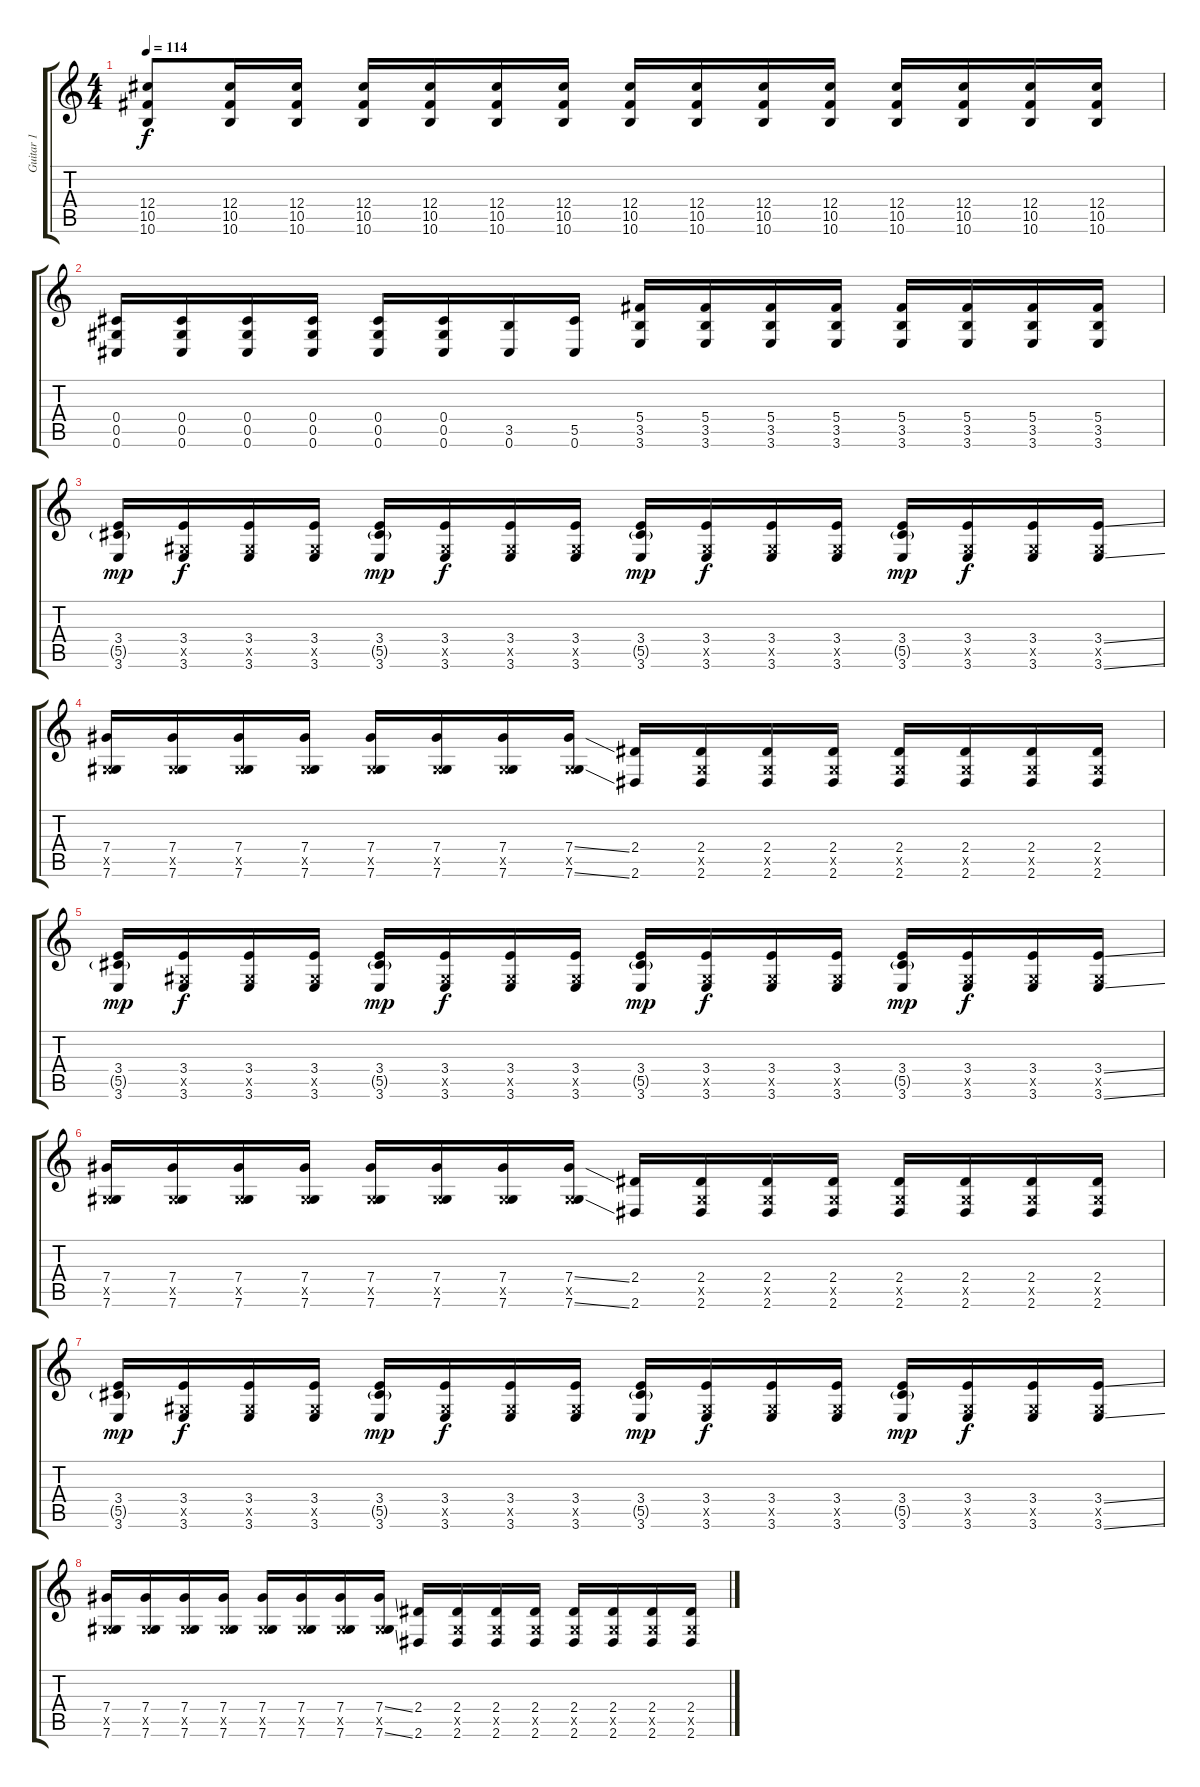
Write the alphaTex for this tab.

\track ("Guitar 1" "Guitar 1") {instrument overdrivenguitar}
\staff {score tabs}
\tuning (Eb4 Bb3 Gb3 Db3 Ab2 Db2) {hide}
\ts (4 4)
\tempo 114
\clef g2
\ks c
(12.4 10.5 10.6).8{dy f} (12.4 10.5 10.6).16 (12.4 10.5 10.6).16 (12.4 10.5 10.6).16 (12.4 10.5 10.6).16 (12.4 10.5 10.6).16 (12.4 10.5 10.6).16 (12.4 10.5 10.6).16 (12.4 10.5 10.6).16 (12.4 10.5 10.6).16 (12.4 10.5 10.6).16 (12.4 10.5 10.6).16 (12.4 10.5 10.6).16 (12.4 10.5 10.6).16 (12.4 10.5 10.6).16 |
(0.4 0.5 0.6).16 (0.4 0.5 0.6).16 (0.4 0.5 0.6).16 (0.4 0.5 0.6).16 (0.4 0.5 0.6).16 (0.4 0.5 0.6).16 (3.5 0.6).16 (5.5 0.6).16 (5.4 3.5 3.6).16 (5.4 3.5 3.6).16 (5.4 3.5 3.6).16 (5.4 3.5 3.6).16 (5.4 3.5 3.6).16 (5.4 3.5 3.6).16 (5.4 3.5 3.6).16 (5.4 3.5 3.6).16 |
(3.4 5.5{g} 3.6).16{dy mp} (3.4 0.5{x} 3.6).16{dy f} (3.4 0.5{x} 3.6).16 (3.4 0.5{x} 3.6).16 (3.4 5.5{g} 3.6).16{dy mp} (3.4 0.5{x} 3.6).16{dy f} (3.4 0.5{x} 3.6).16 (3.4 0.5{x} 3.6).16 (3.4 5.5{g} 3.6).16{dy mp} (3.4 0.5{x} 3.6).16{dy f} (3.4 0.5{x} 3.6).16 (3.4 0.5{x} 3.6).16 (3.4 5.5{g} 3.6).16{dy mp} (3.4 0.5{x} 3.6).16{dy f} (3.4 0.5{x} 3.6).16 (3.4{ss} 0.5{x} 3.6{ss}).16 |
(7.4 0.5{x} 7.6).16 (7.4 0.5{x} 7.6).16 (7.4 0.5{x} 7.6).16 (7.4 0.5{x} 7.6).16 (7.4 0.5{x} 7.6).16 (7.4 0.5{x} 7.6).16 (7.4 0.5{x} 7.6).16 (7.4{ss} 0.5{x} 7.6{ss}).16 (2.4 2.6).16 (2.4 0.5{x} 2.6).16 (2.4 0.5{x} 2.6).16 (2.4 0.5{x} 2.6).16 (2.4 0.5{x} 2.6).16 (2.4 0.5{x} 2.6).16 (2.4 0.5{x} 2.6).16 (2.4 0.5{x} 2.6).16 |
(3.4 5.5{g} 3.6).16{dy mp} (3.4 0.5{x} 3.6).16{dy f} (3.4 0.5{x} 3.6).16 (3.4 0.5{x} 3.6).16 (3.4 5.5{g} 3.6).16{dy mp} (3.4 0.5{x} 3.6).16{dy f} (3.4 0.5{x} 3.6).16 (3.4 0.5{x} 3.6).16 (3.4 5.5{g} 3.6).16{dy mp} (3.4 0.5{x} 3.6).16{dy f} (3.4 0.5{x} 3.6).16 (3.4 0.5{x} 3.6).16 (3.4 5.5{g} 3.6).16{dy mp} (3.4 0.5{x} 3.6).16{dy f} (3.4 0.5{x} 3.6).16 (3.4{ss} 0.5{x} 3.6{ss}).16 |
(7.4 0.5{x} 7.6).16 (7.4 0.5{x} 7.6).16 (7.4 0.5{x} 7.6).16 (7.4 0.5{x} 7.6).16 (7.4 0.5{x} 7.6).16 (7.4 0.5{x} 7.6).16 (7.4 0.5{x} 7.6).16 (7.4{ss} 0.5{x} 7.6{ss}).16 (2.4 2.6).16 (2.4 0.5{x} 2.6).16 (2.4 0.5{x} 2.6).16 (2.4 0.5{x} 2.6).16 (2.4 0.5{x} 2.6).16 (2.4 0.5{x} 2.6).16 (2.4 0.5{x} 2.6).16 (2.4 0.5{x} 2.6).16 |
(3.4 5.5{g} 3.6).16{dy mp} (3.4 0.5{x} 3.6).16{dy f} (3.4 0.5{x} 3.6).16 (3.4 0.5{x} 3.6).16 (3.4 5.5{g} 3.6).16{dy mp} (3.4 0.5{x} 3.6).16{dy f} (3.4 0.5{x} 3.6).16 (3.4 0.5{x} 3.6).16 (3.4 5.5{g} 3.6).16{dy mp} (3.4 0.5{x} 3.6).16{dy f} (3.4 0.5{x} 3.6).16 (3.4 0.5{x} 3.6).16 (3.4 5.5{g} 3.6).16{dy mp} (3.4 0.5{x} 3.6).16{dy f} (3.4 0.5{x} 3.6).16 (3.4{ss} 0.5{x} 3.6{ss}).16 |
(7.4 0.5{x} 7.6).16 (7.4 0.5{x} 7.6).16 (7.4 0.5{x} 7.6).16 (7.4 0.5{x} 7.6).16 (7.4 0.5{x} 7.6).16 (7.4 0.5{x} 7.6).16 (7.4 0.5{x} 7.6).16 (7.4{ss} 0.5{x} 7.6{ss}).16 (2.4 2.6).16 (2.4 0.5{x} 2.6).16 (2.4 0.5{x} 2.6).16 (2.4 0.5{x} 2.6).16 (2.4 0.5{x} 2.6).16 (2.4 0.5{x} 2.6).16 (2.4 0.5{x} 2.6).16 (2.4 0.5{x} 2.6).16
